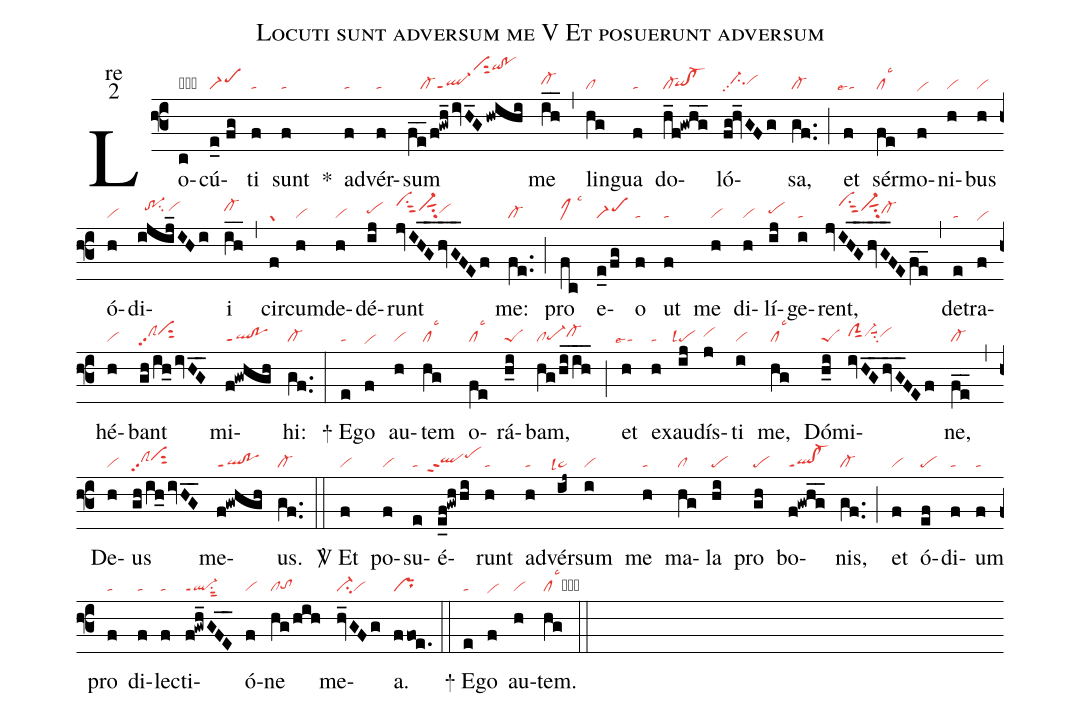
name:Locuti sunt adversum me V Et posuerunt adversum;
office-part:re;
mode:2;
nabc-lines:1;
%%
(f3) Lo(c|obta)cú(e_0//fg|scM1)ti(f|ta) sunt(f|ta) <sp>*</sp>() ad(f|ta)vér(f|ta)sum(fe__/f!gwh_/ivH_G/hwihi|////cl-ql-ppt1ciS1hnqihn!pohn) me(ih__|cl-hh) (,) lin(hg|cl)gua(f|ta) do(h_f!gwhg__|cl-`qihg!cl-hg)ló(fg!hv_GFg|//ci-hhpp2vihh)sa,(gf..|cl-) (;) et(f|``talse4) sér(fe|cllsc3)mo(f|vihe)ni(h|vi)bus(h|vi) ó(h|vi)di(ijij_IHi|//tr-1hisu2vihi)i(ih__|cl-hi) (,) cir(f|gr)cum(h|vi)de(h|vi)dé(ij|pehh)runt(jvIHG__hvG__FEf|vihksu1sut2vi-hisut1su2vihh) me:(fe..|cl-) (;) pro(fc|clMhjlsc3) e(e_0/fg|scM1)o(f|ta) ut(f|ta) me(h|vi) di(h|vi)lí(ij|pehh)ge(i|ta)rent,(jvIHG__hvG__FEfe__|////vihksu1sut2vi-hisut1su2cl-hh) (,) de(e|ta)tra(f|vihe)hé(h|vi)bant(gh/ih_/ivHG__|clShhpp2ciS1hi) mi(f!gwhgh|ql!poppt1)hi:(gf..|cl-) (:)
<sp>+</sp> E(e|ta)go(f|vihe) au(h|vi)tem(hg|cllsc3) o(fe|cllsc3)rá(h_i|peS)bam,(hg/hi_ih__|clpe-hgcl-hh) (;) et(h|``talse4) e(h|ta)xau(ij|``pelsl4)dís(j|vihh)ti(i|vi) me,(hg|cllsc3) Dó(h_i|peS)mi(ivHG__hvG__FEf|clShhsut1vi-hhsuu1su2vihh)ne,(fe__|cl-) (,) De(h|vi)us(gh/ih_/ivHG__|clShhpp2ciS1hi) me(f!gwhgh|ql!poppt1)us.(gf..|cl-) (::)

<sp>V/</sp> Et(f|vi) po(f|vi)su(e|ta)é(e_f!gwhhi|```qlhhppt2pehj)runt(h|ta) ad(h|ta)vér(ij~|``ta>lsl4)sum(i|vi) me(h|ta) ma(hg|cl)la(hi|pe) pro(gh|pe) bo(f!gwhg__|ql!cl-ppt1)nis,(gf..|cl-) (;) et(f|vi) ó(ef|pe)di(f|ta)um(f|ta) pro(f|ta) di(f|ta)lec(f|ta)ti(f!gwh_GFE__|ql-ppt1su1sut2)ó(f|vi)ne(hg/hih|cltohg) me(hv_GFg|ci-vi)a.(ffoe.|pr) (::)
<sp>+</sp> E(e|ta)go(f|vihe) au(h|vi)tem.(hg|cllsc3cb) (::)
